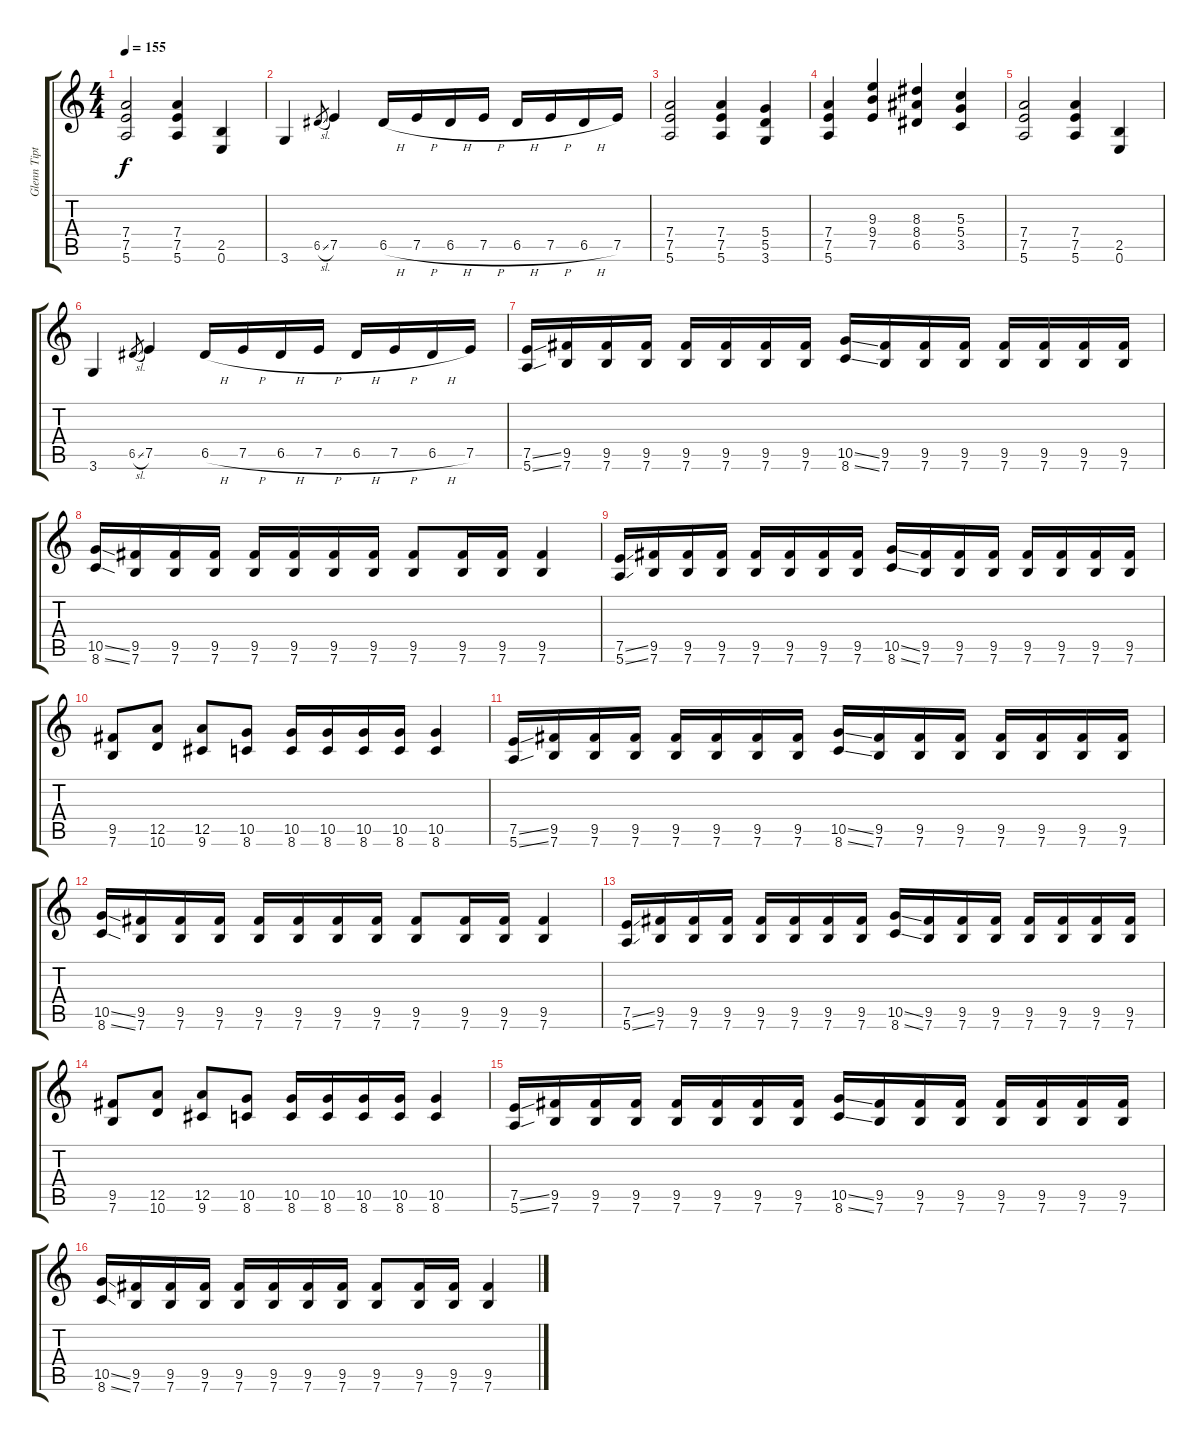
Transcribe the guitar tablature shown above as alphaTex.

\track ("Glenn Tipton" "Glenn Tipt") {instrument distortionguitar}
\staff {score tabs}
\tuning (E4 B3 G3 D3 A2 E2) {hide}
\ts (4 4)
\tempo 155
\clef g2
\ks c
(7.4 7.5 5.6).2{dy f} (7.4 7.5 5.6).4 (2.5 0.6).4 |
3.6.4 6.5{sl}.8{gr} 7.5.4 6.5{h}.16 7.5{h}.16 6.5{h}.16 7.5{h}.16 6.5{h}.16 7.5{h}.16 6.5{h}.16 7.5.16 |
(7.4 7.5 5.6).2 (7.4 7.5 5.6).4 (5.4 5.5 3.6).4 |
(7.4 7.5 5.6).4 (9.3 9.4 7.5).4 (8.3 8.4 6.5).4 (5.3 5.4 3.5).4 |
(7.4 7.5 5.6).2 (7.4 7.5 5.6).4 (2.5 0.6).4 |
3.6.4 6.5{sl}.8{gr} 7.5.4 6.5{h}.16 7.5{h}.16 6.5{h}.16 7.5{h}.16 6.5{h}.16 7.5{h}.16 6.5{h}.16 7.5.16 |
(7.5{ss} 5.6{ss}).16 (9.5 7.6).16 (9.5 7.6).16 (9.5 7.6).16 (9.5 7.6).16 (9.5 7.6).16 (9.5 7.6).16 (9.5 7.6).16 (10.5{ss} 8.6{ss}).16 (9.5 7.6).16 (9.5 7.6).16 (9.5 7.6).16 (9.5 7.6).16 (9.5 7.6).16 (9.5 7.6).16 (9.5 7.6).16 |
(10.5{ss} 8.6{ss}).16 (9.5 7.6).16 (9.5 7.6).16 (9.5 7.6).16 (9.5 7.6).16 (9.5 7.6).16 (9.5 7.6).16 (9.5 7.6).16 (9.5 7.6).8 (9.5 7.6).16 (9.5 7.6).16 (9.5 7.6).4 |
(7.5{ss} 5.6{ss}).16 (9.5 7.6).16 (9.5 7.6).16 (9.5 7.6).16 (9.5 7.6).16 (9.5 7.6).16 (9.5 7.6).16 (9.5 7.6).16 (10.5{ss} 8.6{ss}).16 (9.5 7.6).16 (9.5 7.6).16 (9.5 7.6).16 (9.5 7.6).16 (9.5 7.6).16 (9.5 7.6).16 (9.5 7.6).16 |
(9.5 7.6).8 (12.5 10.6).8 (12.5 9.6).8 (10.5 8.6).8 (10.5 8.6).16 (10.5 8.6).16 (10.5 8.6).16 (10.5 8.6).16 (10.5 8.6).4 |
(7.5{ss} 5.6{ss}).16 (9.5 7.6).16 (9.5 7.6).16 (9.5 7.6).16 (9.5 7.6).16 (9.5 7.6).16 (9.5 7.6).16 (9.5 7.6).16 (10.5{ss} 8.6{ss}).16 (9.5 7.6).16 (9.5 7.6).16 (9.5 7.6).16 (9.5 7.6).16 (9.5 7.6).16 (9.5 7.6).16 (9.5 7.6).16 |
(10.5{ss} 8.6{ss}).16 (9.5 7.6).16 (9.5 7.6).16 (9.5 7.6).16 (9.5 7.6).16 (9.5 7.6).16 (9.5 7.6).16 (9.5 7.6).16 (9.5 7.6).8 (9.5 7.6).16 (9.5 7.6).16 (9.5 7.6).4 |
(7.5{ss} 5.6{ss}).16 (9.5 7.6).16 (9.5 7.6).16 (9.5 7.6).16 (9.5 7.6).16 (9.5 7.6).16 (9.5 7.6).16 (9.5 7.6).16 (10.5{ss} 8.6{ss}).16 (9.5 7.6).16 (9.5 7.6).16 (9.5 7.6).16 (9.5 7.6).16 (9.5 7.6).16 (9.5 7.6).16 (9.5 7.6).16 |
(9.5 7.6).8 (12.5 10.6).8 (12.5 9.6).8 (10.5 8.6).8 (10.5 8.6).16 (10.5 8.6).16 (10.5 8.6).16 (10.5 8.6).16 (10.5 8.6).4 |
(7.5{ss} 5.6{ss}).16 (9.5 7.6).16 (9.5 7.6).16 (9.5 7.6).16 (9.5 7.6).16 (9.5 7.6).16 (9.5 7.6).16 (9.5 7.6).16 (10.5{ss} 8.6{ss}).16 (9.5 7.6).16 (9.5 7.6).16 (9.5 7.6).16 (9.5 7.6).16 (9.5 7.6).16 (9.5 7.6).16 (9.5 7.6).16 |
(10.5{ss} 8.6{ss}).16 (9.5 7.6).16 (9.5 7.6).16 (9.5 7.6).16 (9.5 7.6).16 (9.5 7.6).16 (9.5 7.6).16 (9.5 7.6).16 (9.5 7.6).8 (9.5 7.6).16 (9.5 7.6).16 (9.5 7.6).4
